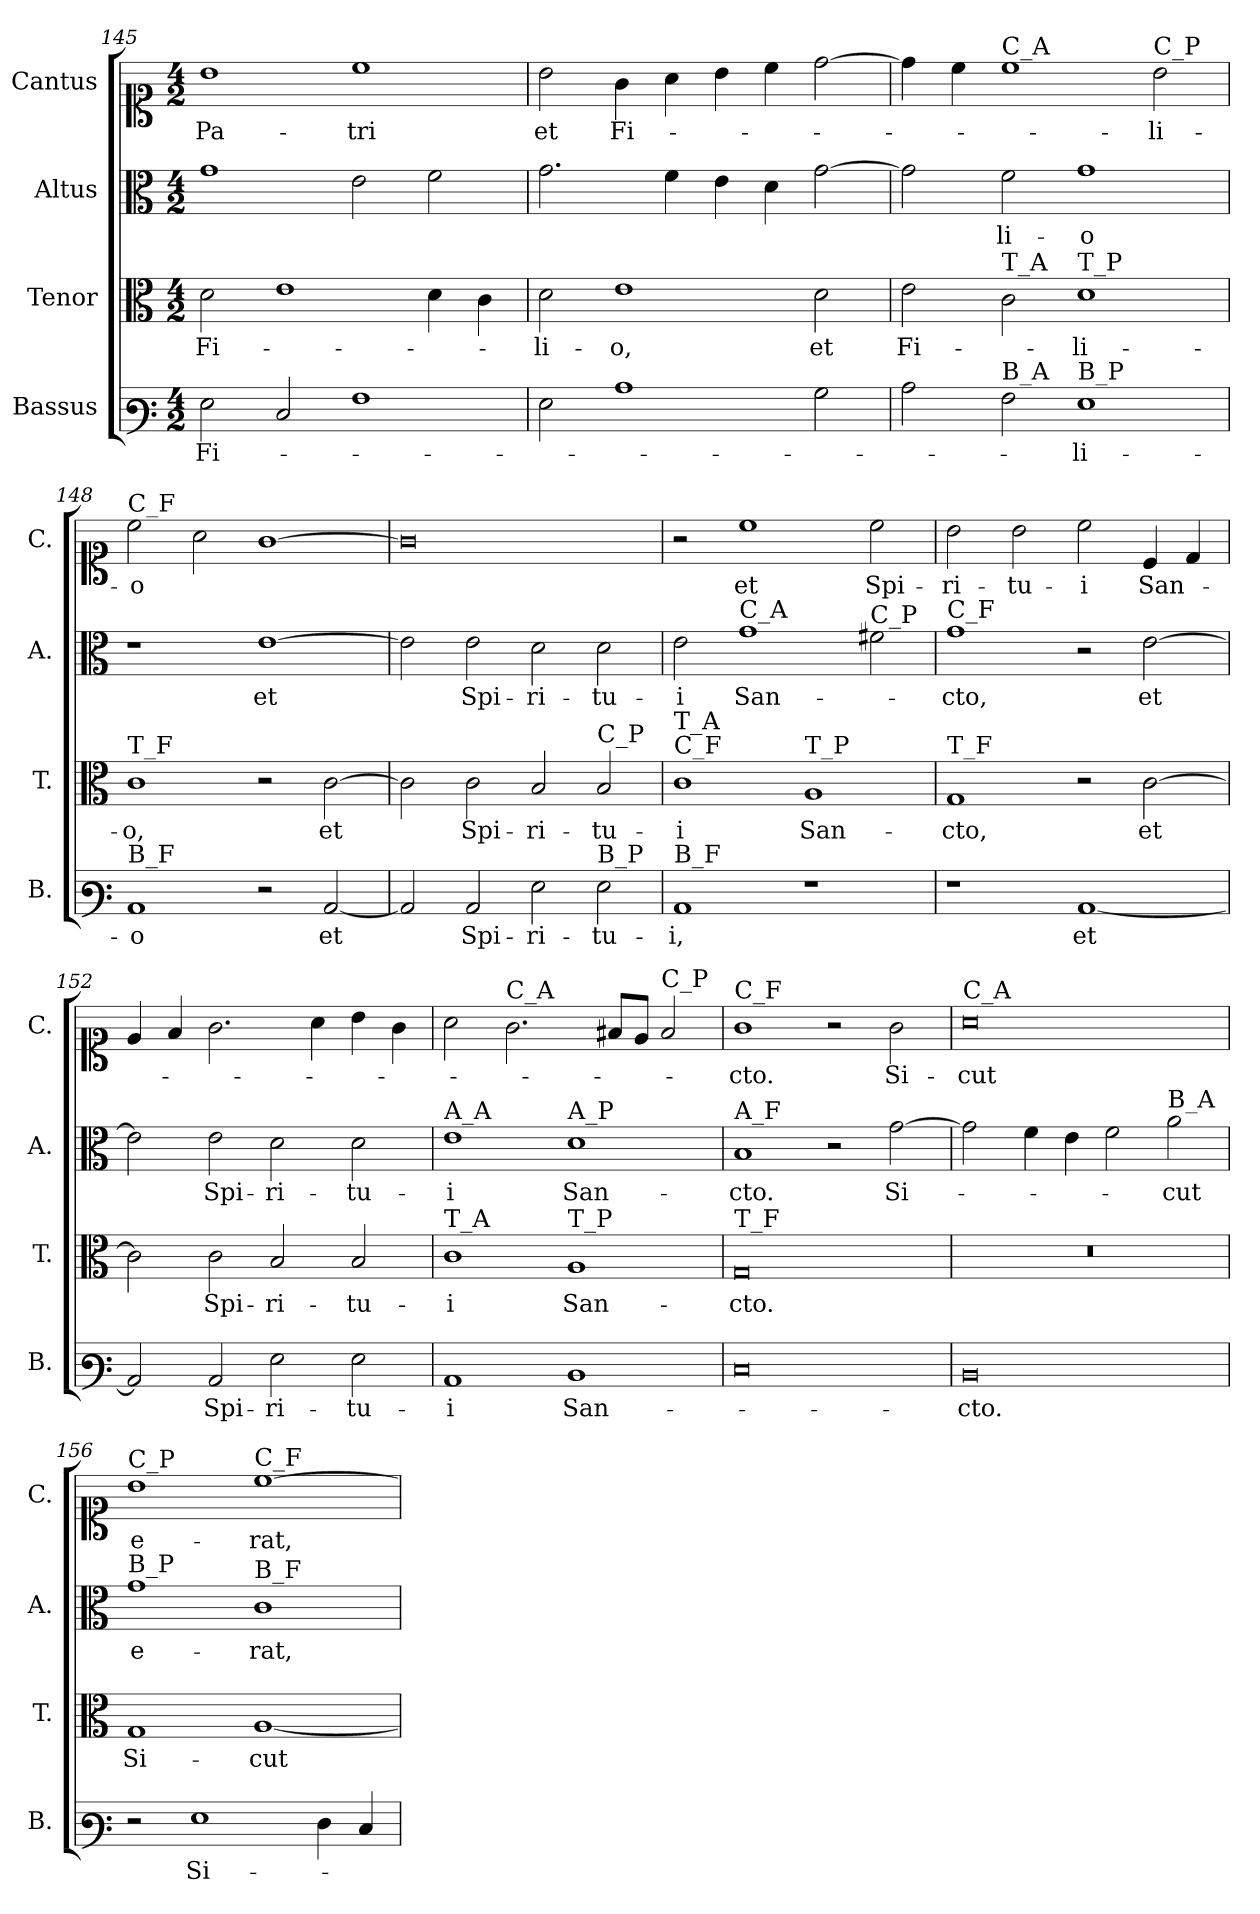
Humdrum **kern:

**kern	**text	**kern	**text	**kern	**text	**kern	**text
*part4	*part4	*part3	*part3	*part2	*part2	*part1	*part1
*staff4	*staff4	*staff3	*staff3	*staff2	*staff2	*staff1	*staff1
*I"Bassus	*	*I"Tenor	*	*I"Altus	*	*I"Cantus	*
*I'B.	*	*I'T.	*	*I'A.	*	*I'C.	*
*clefF3	*	*clefC3	*	*clefC3	*	*clefC1	*
*k[]	*	*k[]	*	*k[]	*	*k[]	*
*M4/2	*	*M4/2	*	*M4/2	*	*M4/2	*
=145	=145	=145	=145	=145	=145	=145	=145
2G\	Fi-	2d\	Fi-	1g	.	1b	Pa-
2E/	.	1e	.	.	.	.	.
1A	.	.	.	2e\	.	1cc	-tri
.	.	4d\	.	2f\	.	.	.
.	.	4c\	.	.	.	.	.
=146	=146	=146	=146	=146	=146	=146	=146
2G\	.	2d\	-li-	2.g\	.	2b\	et
1c	.	1e	-o,	.	.	4g\	Fi-
.	.	.	.	4f\	.	4a\	.
.	.	.	.	4e\	.	4b\	.
.	.	.	.	4d\	.	4cc\	.
2B\	.	2d\	et	[2g\	.	[2dd\	.
=147	=147	=147	=147	=147	=147	=147	=147
2c\	.	2e\	Fi-	2g\]	.	4dd\]	.
.	.	.	.	.	.	4cc\	.
!	!	!	!	!	!	!LO:TX:a:t=C_A	!
!	!	!LO:TX:a:t=T_A	!	!	!	!	!
!LO:TX:a:t=B_A	!	!	!	!	!	!	!
2A\	.	2c\	.	2f\	-li-	1cc	.
!	!	!LO:TX:a:t=T_P	!	!	!	!	!
!LO:TX:a:t=B_P	!	!	!	!	!	!	!
1G	-li-	1d	li-	1g	-o	.	.
!	!	!	!	!	!	!LO:TX:a:t=C_P	!
.	.	.	.	.	.	2b\	-li-
=148	=148	=148	=148	=148	=148	=148	=148
!	!	!	!	!	!	!LO:TX:a:t=C_F	!
!	!	!LO:TX:a:t=T_F	!	!	!	!	!
!LO:TX:a:t=B_F	!	!	!	!	!	!	!
1C	-o	1c	-o,	1r	.	2cc\	-o
.	.	.	.	.	.	2a\	.
2r	.	2r	.	[1e	et	[1g	.
[2C/	et	[2c\	et	.	.	.	.
!!LO:LB:g=z
=149	=149	=149	=149	=149	=149	=149	=149
2C/]	.	2c\]	.	2e\]	.	0g]	.
2C/	Spi-	2c\	Spi-	2e\	Spi-	.	.
2G\	-ri-	2B/	-ri-	2d\	-ri-	.	.
!	!	!LO:TX:a:t=C_P	!	!	!	!	!
!LO:TX:a:t=B_P	!	!	!	!	!	!	!
2G\	-tu-	2B/	-tu-	2d\	-tu-	.	.
=150	=150	=150	=150	=150	=150	=150	=150
!	!	!LO:TX:a:t=C_F	!	!	!	!	!
!	!	!LO:TX:a:t=T_A	!	!	!	!	!
!LO:TX:a:t=B_F	!	!	!	!	!	!	!
1C	-i,	1c	-i	2e\	-i	2r	.
!	!	!	!	!LO:TX:a:t=C_A	!	!	!
.	.	.	.	1g	San-	1cc	et
!	!	!LO:TX:a:t=T_P	!	!	!	!	!
1r	.	1A	San-	.	.	.	.
!	!	!	!	!LO:TX:a:t=C_P	!	!	!
.	.	.	.	2f#X\	.	2cc\	Spi-
=151	=151	=151	=151	=151	=151	=151	=151
!	!	!	!	!LO:TX:a:t=C_F	!	!	!
!	!	!LO:TX:a:t=T_F	!	!	!	!	!
1r	.	1G	-cto,	1g	-cto,	2b\	-ri-
.	.	.	.	.	.	2b\	-tu-
[1C	et	2r	.	2r	.	2cc\	-i
.	.	[2c\	et	[2e\	et	4c/	San-
.	.	.	.	.	.	4d/	.
=152	=152	=152	=152	=152	=152	=152	=152
2C/]	.	2c\]	.	2e\]	.	4e/	.
.	.	.	.	.	.	4f/	.
2C/	Spi-	2c\	Spi-	2e\	Spi-	2.g\	.
2G\	-ri-	2B/	-ri-	2d\	-ri-	.	.
.	.	.	.	.	.	4a\	.
2G\	-tu-	2B/	-tu-	2d\	-tu-	4b\	.
.	.	.	.	.	.	4g\	.
=153	=153	=153	=153	=153	=153	=153	=153
!	!	!	!	!LO:TX:a:t=A_A	!	!	!
!	!	!LO:TX:a:t=T_A	!	!	!	!	!
1C	-i	1c	-i	1e	-i	2a\	.
!	!	!	!	!	!	!LO:TX:a:t=C_A	!
.	.	.	.	.	.	2.g\	.
!	!	!	!	!LO:TX:a:t=A_P	!	!	!
!	!	!LO:TX:a:t=T_P	!	!	!	!	!
1D	San-	1A	San-	1d	San-	.	.
.	.	.	.	.	.	8f#X/L	.
.	.	.	.	.	.	8e/J	.
!	!	!	!	!	!	!LO:TX:a:t=C_P	!
.	.	.	.	.	.	2f#/	.
!!LO:PB:g=z
=154	=154	=154	=154	=154	=154	=154	=154
!	!	!	!	!	!	!LO:TX:a:t=C_F	!
!	!	!	!	!LO:TX:a:t=A_F	!	!	!
!	!	!LO:TX:a:t=T_F	!	!	!	!	!
0E	.	0G	-cto.	1B	-cto.	1g	-cto.
.	.	.	.	2r	.	2r	.
.	.	.	.	[2g\	Si-	2g\	Si-
=155	=155	=155	=155	=155	=155	=155	=155
!	!	!	!	!	!	!LO:TX:a:t=C_A	!
!	!	!LO:N:vis=1	!	!	!	!	!
0D	-cto.	0r	.	2g\]	.	0a	-cut
.	.	.	.	4f\	.	.	.
.	.	.	.	4e\	.	.	.
.	.	.	.	2f\	.	.	.
!	!	!	!	!LO:TX:a:t=B_A	!	!	!
.	.	.	.	2a\	-cut	.	.
=156	=156	=156	=156	=156	=156	=156	=156
!	!	!	!	!	!	!LO:TX:a:t=C_P	!
!	!	!	!	!LO:TX:a:t=B_P	!	!	!
2r	.	1G	Si-	1g	e-	1b	e-
1G	Si-	.	.	.	.	.	.
!	!	!	!	!	!	!LO:TX:a:t=C_F	!
!	!	!	!	!LO:TX:a:t=B_F	!	!	!
.	.	[1A	-cut	1c	-rat,	[1cc	-rat,
4F\	.	.	.	.	.	.	.
4E/	.	.	.	.	.	.	.
=	=	=	=	=	=	=	=
*-	*-	*-	*-	*-	*-	*-	*-
